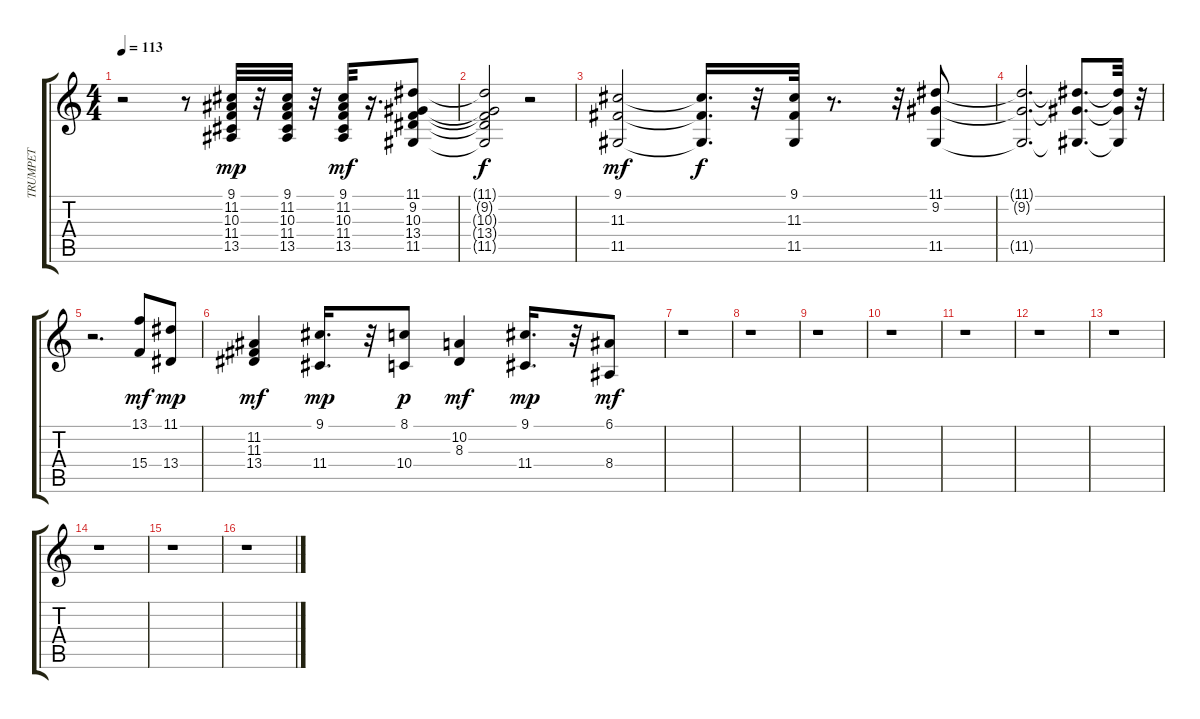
\track ("TRUMPET" "TRUMPET") {instrument brasssection}
\staff {score tabs}
\tuning (E4 B3 G3 D3 A2 E2) {hide}
\ts (4 4)
\tempo 113
\clef g2
\ks c
r.2{dy f} r.8 (9.1 11.2 10.3 11.4 13.5).32{dy mp} r.32 (9.1 11.2 10.3 11.4 13.5).32 r.32 (9.1 11.2 10.3 11.4 13.5).32{dy mf} r.16{d} (11.1 9.2 10.3 13.4 11.5).8 |
(11.1{t} 9.2{t} 10.3{t} 13.4{t} 11.5{t}).2{dy f} r.2 |
(9.1 11.3 11.5).2{dy mf} (9.1{t} 11.3{t} 11.5{t}).16{d dy f} r.32 (9.1 11.3 11.5).32 r.8{d} r.32 (11.1 9.2 11.5).8 |
(11.1{t} 9.2{t} 11.5{t}).2{d} (11.1{t} 9.2{t} 11.5{t}).8{d} (11.1{t} 9.2{t} 11.5{t}).32 r.32 |
r.2{d} (13.1 15.4).8{dy mf} (11.1 13.4).8{dy mp} |
(11.2 11.3 13.4).4{dy mf} (9.1 11.4).16{d dy mp} r.32 (8.1 10.4).8{dy p} (10.2 8.3).4{dy mf} (9.1 11.4).16{d dy mp} r.32 (6.1 8.4).8{dy mf} |
r.1 |
r.1 |
r.1 |
r.1 |
r.1 |
r.1 |
r.1 |
r.1 |
r.1 |
r.1
